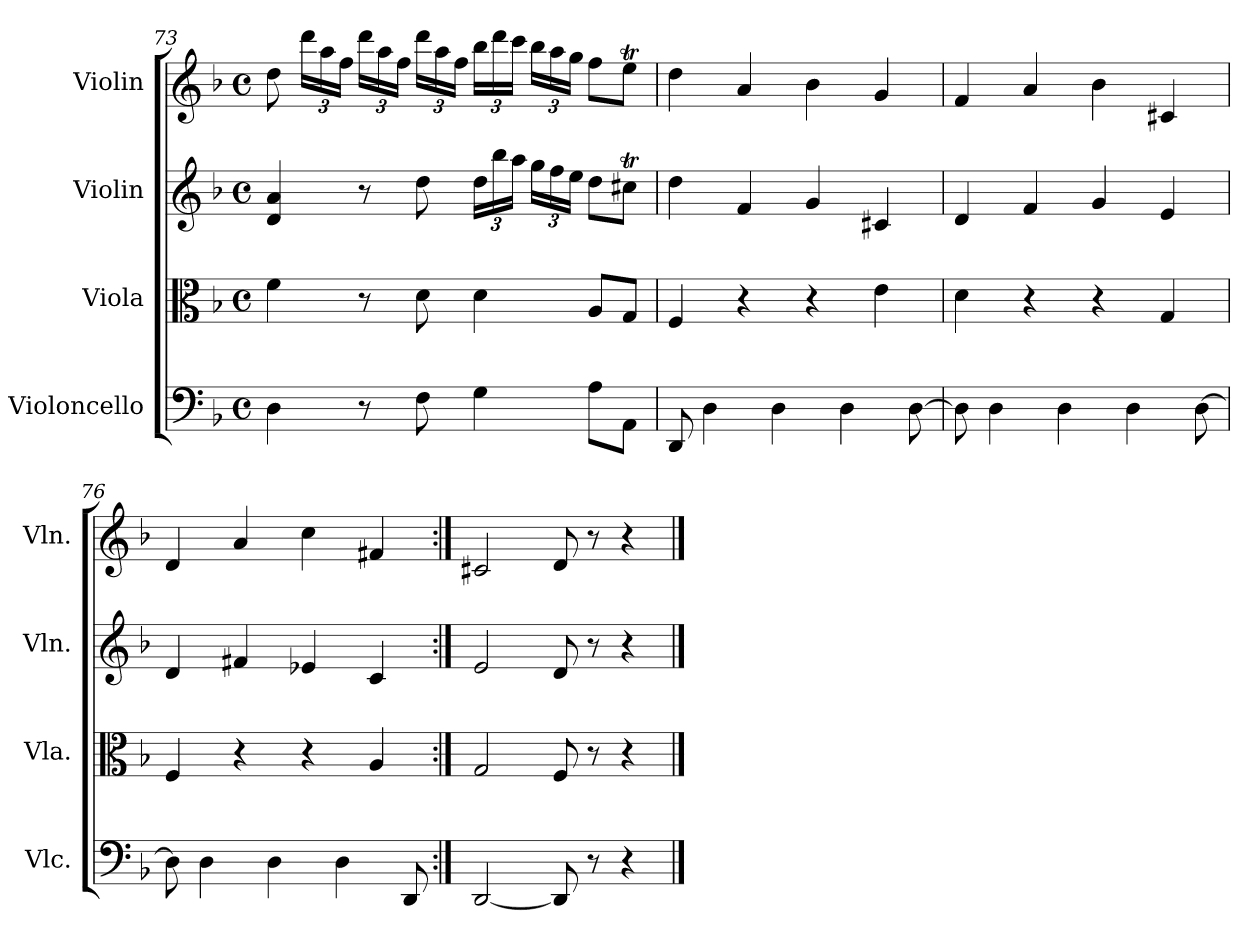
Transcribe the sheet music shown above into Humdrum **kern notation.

**kern	**kern	**kern	**kern
*part4	*part3	*part2	*part1
*staff4	*staff3	*staff2	*staff1
*I"Violoncello	*I"Viola	*I"Violin	*I"Violin
*I'Vlc.	*I'Vla.	*I'Vln.	*I'Vln.
*clefF4	*clefC3	*clefG2	*clefG2
*k[b-]	*k[b-]	*k[b-]	*k[b-]
*F:	*F:	*F:	*F:
*M4/4	*M4/4	*M4/4	*M4/4
*met(c)	*met(c)	*met(c)	*met(c)
=73	=73	=73	=73
4D\	4f\	4d/ 4a/	8dd\
*	*	*	*Xbrackettup
.	.	.	24ddd\LL
.	.	.	24aa\
.	.	.	24ff\JJ
8r	8r	8r	24ddd\LL
.	.	.	24aa\
.	.	.	24ff\JJ
8F\	8d\	8dd\	24ddd\LL
.	.	.	24aa\
.	.	.	24ff\JJ
*	*	*Xbrackettup	*
4G\	4d\	24dd\LL	24bb-\LL
.	.	24bb-\	24ddd\
.	.	24aa\JJ	24ccc\JJ
.	.	24gg\LL	24bb-\LL
.	.	24ff\	24aa\
.	.	24ee\JJ	24gg\JJ
8A\L	8A/L	8dd\L	8ff\L
8AA\J	8G/J	8cc#Xt\J	8eet\J
=74	=74	=74	=74
8DD/	4F/	4dd\	4dd\
4D\	.	.	.
.	4r	4f/	4a/
4D\	.	.	.
.	4r	4g/	4b-\
4D\	.	.	.
.	4e\	4c#X/	4g/
[8D\	.	.	.
=75	=75	=75	=75
8D\]	4d\	4d/	4f/
4D\	.	.	.
.	4r	4f/	4a/
4D\	.	.	.
.	4r	4g/	4b-\
4D\	.	.	.
.	4G/	4e/	4c#X/
[8D\	.	.	.
=76	=76	=76	=76
8D\]	4F/	4d/	4d/
4D\	.	.	.
.	4r	4f#X/	4a/
4D\	.	.	.
.	4r	4e-X/	4cc\
4D\	.	.	.
.	4A/	4c/	4f#X/
8DD/	.	.	.
=77:|!	=77:|!	=77:|!	=77:|!
[2DD/	2G/	2e/	2c#X/
8DD/]	8F/	8d/	8d/
8r	8r	8r	8r
4r	4r	4r	4r
==	==	==	==
*-	*-	*-	*-
